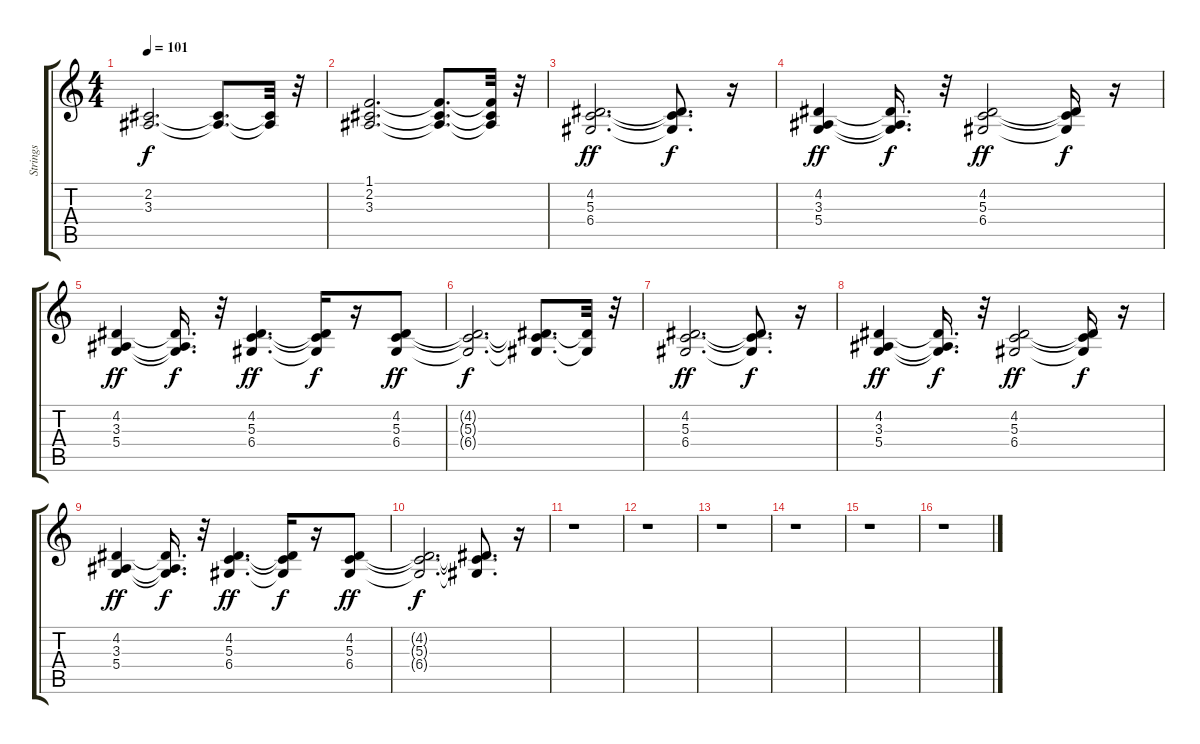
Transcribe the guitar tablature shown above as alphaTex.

\track ("Strings" "Strings") {instrument synthstrings1}
\staff {score tabs}
\tuning (E4 B3 G3 D3 A2 E2) {hide}
\ts (4 4)
\tempo 101
\clef g2
\ks c
(2.2 3.3).2{d dy f} (2.2{t} 3.3{t}).8{d} (2.2{t} 3.3{t}).32 r.32 |
(1.1 2.2 3.3).2{d} (1.1{t} 2.2{t} 3.3{t}).8{d} (1.1{t} 2.2{t} 3.3{t}).32 r.32 |
(4.2 5.3 6.4).2{d dy ff} (4.2{t} 5.3{t} 6.4{t}).8{d dy f} r.16 |
(4.2 3.3 5.4).4{dy ff} (4.2{t} 3.3{t} 5.4{t}).16{d dy f} r.32 (4.2 5.3 6.4).2{dy ff} (4.2{t} 5.3{t} 6.4{t}).16{dy f} r.16 |
(4.2 3.3 5.4).4{dy ff} (4.2{t} 3.3{t} 5.4{t}).16{d dy f} r.32 (4.2 5.3 6.4).4{d dy ff} (4.2{t} 5.3{t} 6.4{t}).16{dy f} r.16 (4.2 5.3 6.4).8{dy ff} |
(4.2{t} 5.3{t} 6.4{t}).2{d dy f} (4.2{t} 5.3{t} 6.4{t}).8{d} (4.2{t} 6.4{t}).32 r.32 |
(4.2 5.3 6.4).2{d dy ff} (4.2{t} 5.3{t} 6.4{t}).8{d dy f} r.16 |
(4.2 3.3 5.4).4{dy ff} (4.2{t} 3.3{t} 5.4{t}).16{d dy f} r.32 (4.2 5.3 6.4).2{dy ff} (4.2{t} 5.3{t} 6.4{t}).16{dy f} r.16 |
(4.2 3.3 5.4).4{dy ff} (4.2{t} 3.3{t} 5.4{t}).16{d dy f} r.32 (4.2 5.3 6.4).4{d dy ff} (4.2{t} 5.3{t} 6.4{t}).16{dy f} r.16 (4.2 5.3 6.4).8{dy ff} |
(4.2{t} 5.3{t} 6.4{t}).2{d dy f} (4.2{t} 5.3{t} 6.4{t}).8{d} r.16 |
r.1 |
r.1 |
r.1 |
r.1 |
r.1 |
r.1
